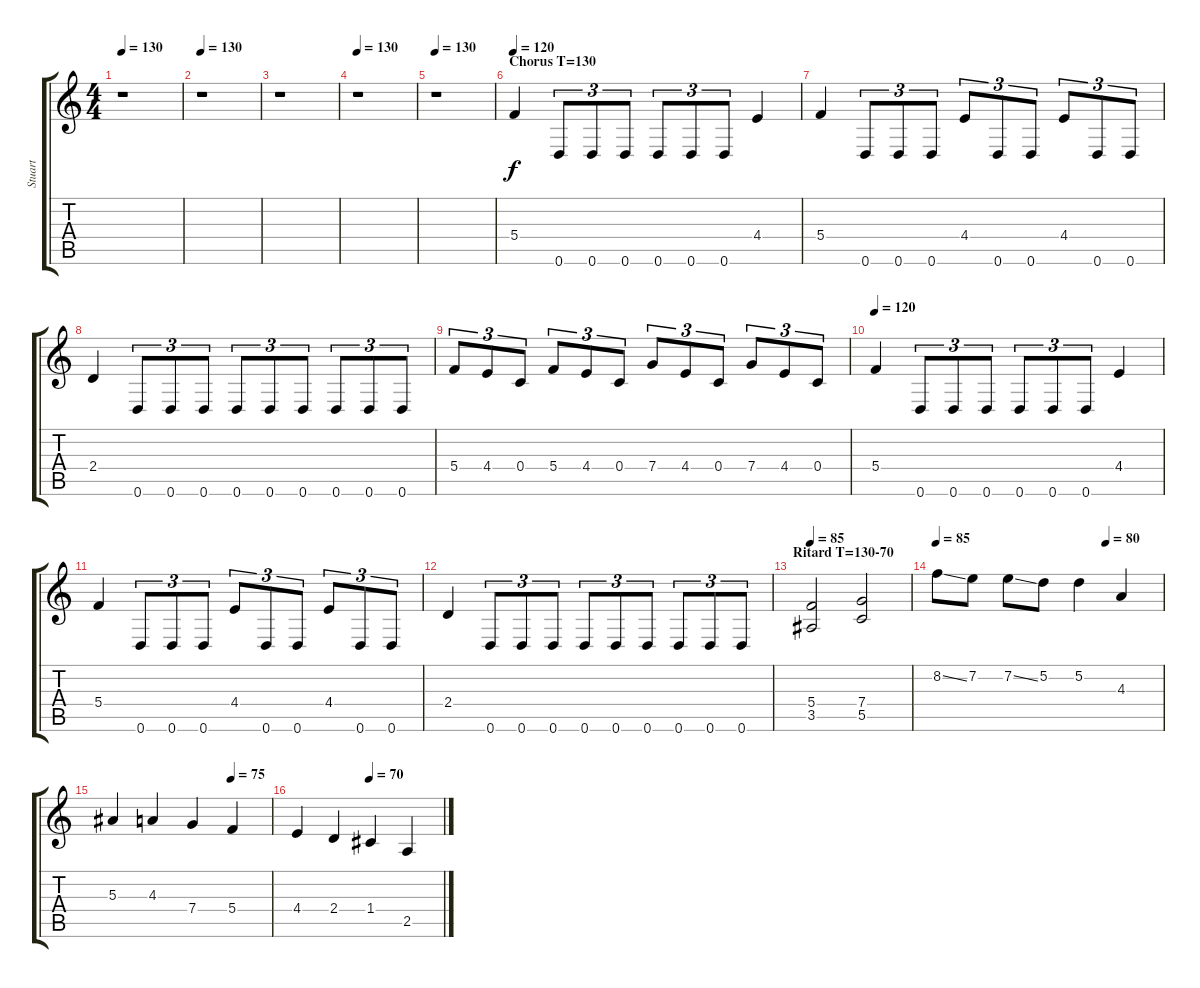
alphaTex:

\track ("Stuart" "Stuart") {instrument overdrivenguitar}
\staff {score tabs}
\tuning (D4 A3 F3 C3 G2 D2) {hide}
\ts (4 4)
\tempo 130
\clef g2
\ks c
r.1{dy f} |
\tempo 130
r.1 |
r.1 |
\tempo 130
r.1 |
\tempo 130
r.1 |
\section ("" "Chorus T=130")
\tempo 130
\tempo 120
5.4.4 0.6.8{tu (3 2)} 0.6.8{tu (3 2)} 0.6.8{tu (3 2)} 0.6.8{tu (3 2)} 0.6.8{tu (3 2)} 0.6.8{tu (3 2)} 4.4.4 |
5.4.4 0.6.8{tu (3 2)} 0.6.8{tu (3 2)} 0.6.8{tu (3 2)} 4.4.8{tu (3 2)} 0.6.8{tu (3 2)} 0.6.8{tu (3 2)} 4.4.8{tu (3 2)} 0.6.8{tu (3 2)} 0.6.8{tu (3 2)} |
2.4.4 0.6.8{tu (3 2)} 0.6.8{tu (3 2)} 0.6.8{tu (3 2)} 0.6.8{tu (3 2)} 0.6.8{tu (3 2)} 0.6.8{tu (3 2)} 0.6.8{tu (3 2)} 0.6.8{tu (3 2)} 0.6.8{tu (3 2)} |
5.4.8{tu (3 2)} 4.4.8{tu (3 2)} 0.4.8{tu (3 2)} 5.4.8{tu (3 2)} 4.4.8{tu (3 2)} 0.4.8{tu (3 2)} 7.4.8{tu (3 2)} 4.4.8{tu (3 2)} 0.4.8{tu (3 2)} 7.4.8{tu (3 2)} 4.4.8{tu (3 2)} 0.4.8{tu (3 2)} |
\tempo 130
\tempo 120
5.4.4 0.6.8{tu (3 2)} 0.6.8{tu (3 2)} 0.6.8{tu (3 2)} 0.6.8{tu (3 2)} 0.6.8{tu (3 2)} 0.6.8{tu (3 2)} 4.4.4 |
5.4.4 0.6.8{tu (3 2)} 0.6.8{tu (3 2)} 0.6.8{tu (3 2)} 4.4.8{tu (3 2)} 0.6.8{tu (3 2)} 0.6.8{tu (3 2)} 4.4.8{tu (3 2)} 0.6.8{tu (3 2)} 0.6.8{tu (3 2)} |
2.4.4 0.6.8{tu (3 2)} 0.6.8{tu (3 2)} 0.6.8{tu (3 2)} 0.6.8{tu (3 2)} 0.6.8{tu (3 2)} 0.6.8{tu (3 2)} 0.6.8{tu (3 2)} 0.6.8{tu (3 2)} 0.6.8{tu (3 2)} |
\section ("" "Ritard T=130-70")
\tempo 85
(5.4 3.5).2 (7.4 5.5).2 |
\tempo 85
\tempo (80 0.75)
8.2{ss}.8 7.2.8 7.2{ss}.8 5.2.8 5.2.4 4.3.4 |
\tempo (75 0.75)
5.3.4 4.3.4 7.4.4 5.4.4 |
\tempo (70 0.5)
4.4.4 2.4.4 1.4.4 2.5.4
